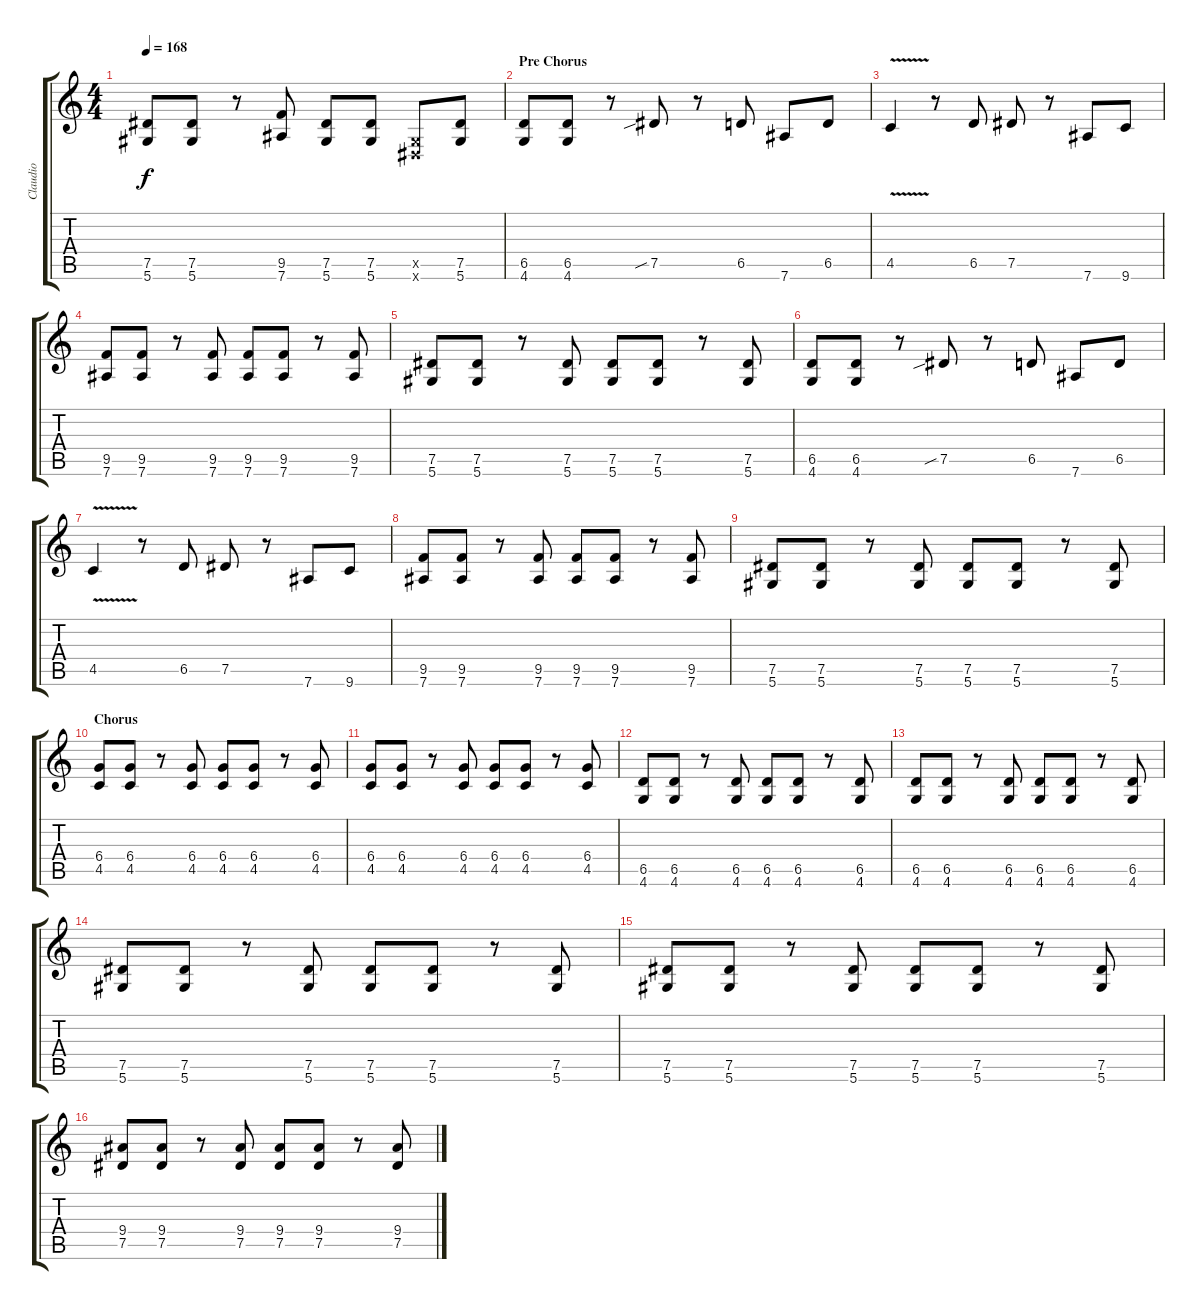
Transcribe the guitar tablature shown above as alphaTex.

\track ("Claudio" "Claudio") {instrument distortionguitar}
\staff {score tabs}
\tuning (Eb4 Bb3 Gb3 Db3 Ab2 Eb2) {hide}
\ts (4 4)
\tempo 168
\clef g2
\ks c
(7.5 5.6).8{dy f} (7.5 5.6).8 r.8 (9.5 7.6).8 (7.5 5.6).8 (7.5 5.6).8 (0.5{x} 0.6{x}).8 (7.5 5.6).8 |
\section ("" "Pre Chorus")
(6.5 4.6).8 (6.5 4.6).8 r.8 7.5{sib}.8 r.8 6.5.8 7.6.8 6.5.8 |
4.5{v}.4 r.8 6.5.8 7.5.8 r.8 7.6.8 9.6.8 |
(9.5 7.6).8 (9.5 7.6).8 r.8 (9.5 7.6).8 (9.5 7.6).8 (9.5 7.6).8 r.8 (9.5 7.6).8 |
(7.5 5.6).8 (7.5 5.6).8 r.8 (7.5 5.6).8 (7.5 5.6).8 (7.5 5.6).8 r.8 (7.5 5.6).8 |
(6.5 4.6).8 (6.5 4.6).8 r.8 7.5{sib}.8 r.8 6.5.8 7.6.8 6.5.8 |
4.5{v}.4 r.8 6.5.8 7.5.8 r.8 7.6.8 9.6.8 |
(9.5 7.6).8 (9.5 7.6).8 r.8 (9.5 7.6).8 (9.5 7.6).8 (9.5 7.6).8 r.8 (9.5 7.6).8 |
(7.5 5.6).8 (7.5 5.6).8 r.8 (7.5 5.6).8 (7.5 5.6).8 (7.5 5.6).8 r.8 (7.5 5.6).8 |
\section ("" "Chorus")
(6.4 4.5).8 (6.4 4.5).8 r.8 (6.4 4.5).8 (6.4 4.5).8 (6.4 4.5).8 r.8 (6.4 4.5).8 |
(6.4 4.5).8 (6.4 4.5).8 r.8 (6.4 4.5).8 (6.4 4.5).8 (6.4 4.5).8 r.8 (6.4 4.5).8 |
(6.5 4.6).8 (6.5 4.6).8 r.8 (6.5 4.6).8 (6.5 4.6).8 (6.5 4.6).8 r.8 (6.5 4.6).8 |
(6.5 4.6).8 (6.5 4.6).8 r.8 (6.5 4.6).8 (6.5 4.6).8 (6.5 4.6).8 r.8 (6.5 4.6).8 |
(7.5 5.6).8 (7.5 5.6).8 r.8 (7.5 5.6).8 (7.5 5.6).8 (7.5 5.6).8 r.8 (7.5 5.6).8 |
(7.5 5.6).8 (7.5 5.6).8 r.8 (7.5 5.6).8 (7.5 5.6).8 (7.5 5.6).8 r.8 (7.5 5.6).8 |
(9.4 7.5).8 (9.4 7.5).8 r.8 (9.4 7.5).8 (9.4 7.5).8 (9.4 7.5).8 r.8 (9.4 7.5).8
